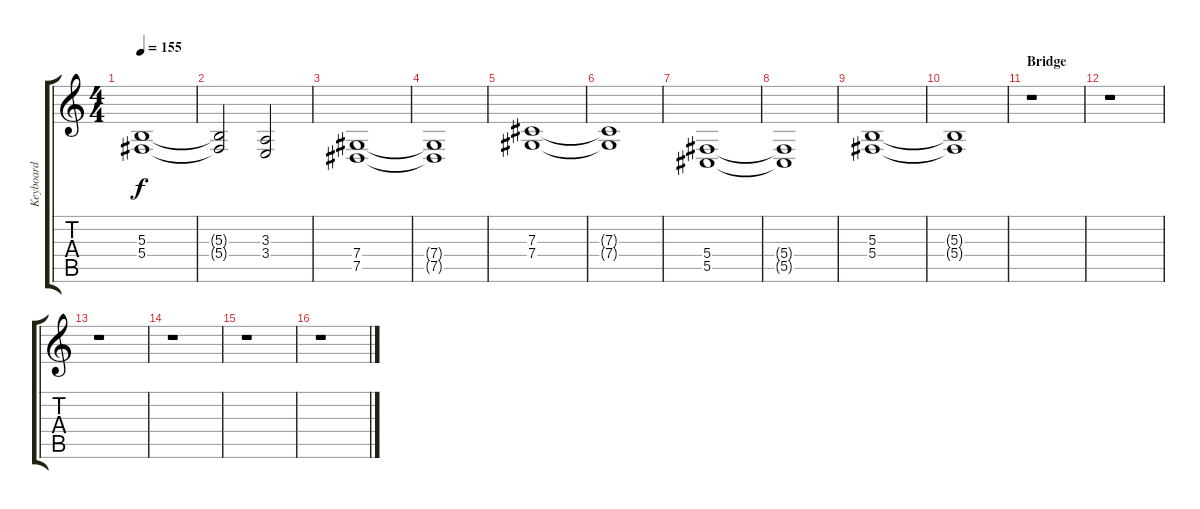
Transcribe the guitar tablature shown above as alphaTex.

\track ("Keyboard" "Keyboard") {instrument synthvoice}
\staff {score tabs}
\tuning (Eb4 Bb3 Gb3 Db3 Ab2 Eb2) {hide}
\ts (4 4)
\tempo 155
\clef g2
\ks c
(5.3 5.4).1{dy f} |
(5.3{t} 5.4{t}).2 (3.3 3.4).2 |
(7.4 7.5).1 |
(7.4{t} 7.5{t}).1 |
(7.3 7.4).1 |
(7.3{t} 7.4{t}).1 |
(5.4 5.5).1 |
(5.4{t} 5.5{t}).1 |
(5.3 5.4).1 |
(5.3{t} 5.4{t}).1 |
\section ("" "Bridge")
r.1 |
r.1 |
r.1 |
r.1 |
r.1 |
r.1
